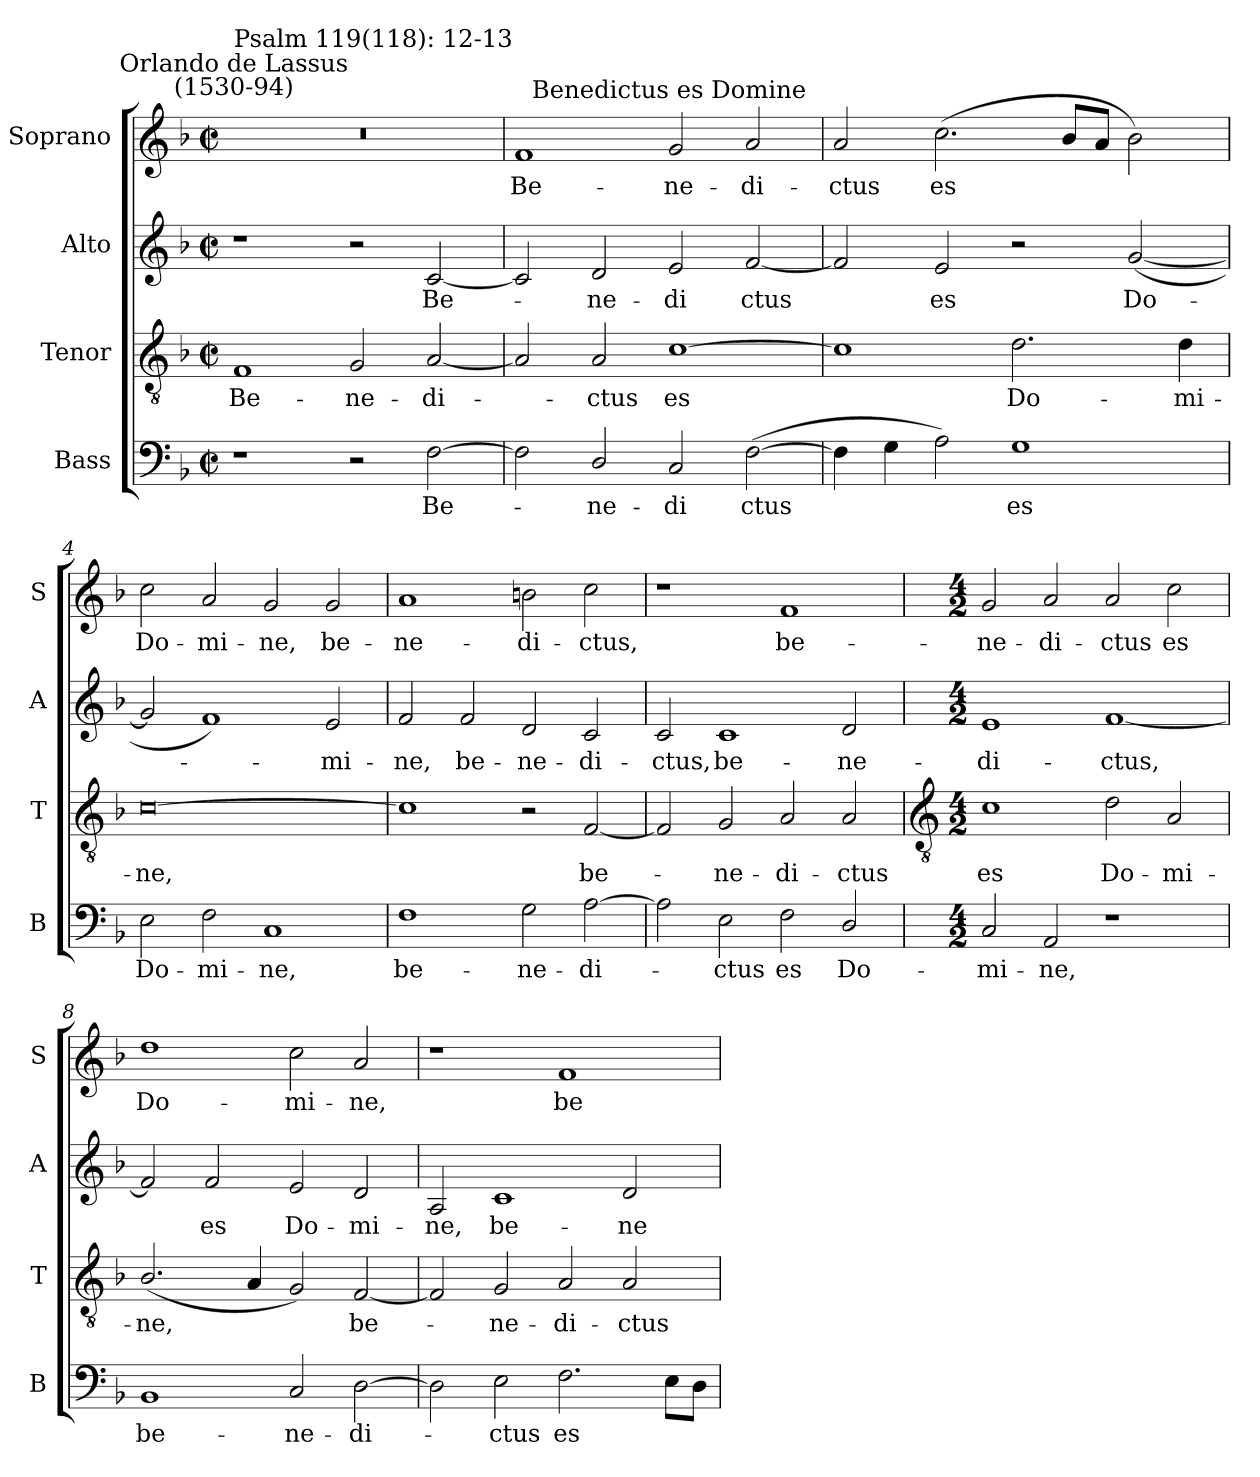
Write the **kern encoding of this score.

**kern	**text	**kern	**text	**kern	**text	**kern	**text
*part4	*part4	*part3	*part3	*part2	*part2	*part1	*part1
*staff4	*staff4	*staff3	*staff3	*staff2	*staff2	*staff1	*staff1
*I"Bass	*	*I"Tenor	*	*I"Alto	*	*I"Soprano	*
*I'B	*	*I'T	*	*I'A	*	*I'S	*
*clefF4	*	*clefGv2	*	*clefG2	*	*clefG2	*
*k[b-]	*	*k[b-]	*	*k[b-]	*	*k[b-]	*
*F:	*	*F:	*	*F:	*	*F:	*
*M4/2	*	*M4/2	*	*M4/2	*	*M4/2	*
*met(c|)	*	*met(c|)	*	*met(c|)	*	*met(c|)	*
=1	=1	=1	=1	=1	=1	=1	=1
!	!	!	!	!	!	!LO:TX:a:cj:t=Orlando de Lassus\n(1530-94)	!
!	!	!	!	!	!	!LO:TX:a:t=Psalm 119(118)&colon; 12-13	!
!	!	!	!LO:LY:b	!	!	!	!
1r	.	1F	Be-	1r	.	0r	.
!	!	!	!LO:LY:b	!	!	!	!
2r	.	2G	-ne-	2r	.	.	.
!	!LO:LY:b	!	!LO:LY:b	!	!LO:LY:b	!	!
[2F	Be-	[2A	-di-	[2c	Be-	.	.
=2	=2	=2	=2	=2	=2	=2	=2
!	!	!	!	!	!	!	!LO:LY:b
2F]	.	2A]	.	2c]	.	1f	Be-
!	!LO:LY:b	!	!LO:LY:b	!	!LO:LY:b	!	!
2D/	ne-	2A	ctus	2d	ne-	.	.
!	!	!	!	!	!	!LO:TX:a:cj:t=Benedictus es Domine	!
!	!LO:LY:b	!	!LO:LY:b	!	!LO:LY:b	!	!LO:LY:b
2C	-di	[1c	es	2e	-di	2g	-ne-
!	!LO:LY:b	!	!	!	!LO:LY:b	!	!LO:LY:b
(>[2F	ctus	.	.	[2f	ctus	2a	-di-
=3	=3	=3	=3	=3	=3	=3	=3
!	!	!	!	!	!	!	!LO:LY:b
4F]	.	1c]	.	2f]	.	2a	-ctus
4G	.	.	.	.	.	.	.
!	!	!	!	!	!LO:LY:b	!	!LO:LY:b
2A)	.	.	.	2e	es	(<2.cc	es
!	!LO:LY:b	!	!LO:LY:b	!	!	!	!
1G	es	2.d	Do-	2r	.	.	.
.	.	.	.	.	.	8b-L	.
.	.	.	.	.	.	8aJ	.
!	!	!	!	!	!LO:LY:b	!	!
.	.	.	.	(<[2g	Do-	2b-)	.
!	!	!	!LO:LY:b	!	!	!	!
.	.	4d	-mi-	.	.	.	.
=4	=4	=4	=4	=4	=4	=4	=4
!	!LO:LY:b	!	!LO:LY:b	!	!	!	!LO:LY:b
2E	Do-	[0c	-ne,	2g]	.	2cc	Do-
!	!LO:LY:b	!	!	!	!	!	!LO:LY:b
2F	-mi-	.	.	1f)	.	2a	-mi-
!	!LO:LY:b	!	!	!	!	!	!LO:LY:b
1C	-ne,	.	.	.	.	2g	-ne,
!	!	!	!	!	!LO:LY:b	!	!LO:LY:b
.	.	.	.	2e	mi-	2g	be-
=5	=5	=5	=5	=5	=5	=5	=5
!	!LO:LY:b	!	!	!	!LO:LY:b	!	!LO:LY:b
1F	be-	1c]	.	2f	-ne,	1a	-ne-
!	!	!	!	!	!LO:LY:b	!	!
.	.	.	.	2f	be-	.	.
!	!LO:LY:b	!	!	!	!LO:LY:b	!	!LO:LY:b
2G	-ne-	2r	.	2d	-ne-	2bn	-di-
!	!LO:LY:b	!	!LO:LY:b	!	!LO:LY:b	!	!LO:LY:b
[2A	-di-	[2F	be-	2c	-di-	2cc	-ctus,
=6	=6	=6	=6	=6	=6	=6	=6
!	!	!	!	!	!LO:LY:b	!	!
2A]	.	2F]	.	2c	-ctus,	1r	.
!	!LO:LY:b	!	!LO:LY:b	!	!LO:LY:b	!	!
2E	ctus	2G	ne-	1c	be-	.	.
!	!LO:LY:b	!	!LO:LY:b	!	!	!	!LO:LY:b
2F	es	2A	-di-	.	.	1f	be-
!	!LO:LY:b	!	!LO:LY:b	!	!LO:LY:b	!	!
2D/	Do-	2A	-ctus	2d	-ne-	.	.
!!LO:LB:g=z
=7	=7	=7	=7	=7	=7	=7	=7
*	*	*clefGv2	*	*	*	*	*
*M4/2	*	*M4/2	*	*M4/2	*	*M4/2	*
!	!LO:LY:b	!	!LO:LY:b	!	!LO:LY:b	!	!LO:LY:b
2C	-mi-	1c	es	1e	-di-	2g	-ne-
!	!LO:LY:b	!	!	!	!	!	!LO:LY:b
2AA	-ne,	.	.	.	.	2a	-di-
!	!	!	!LO:LY:b	!	!LO:LY:b	!	!LO:LY:b
1r	.	2d	Do-	[1f	-ctus,	2a	-ctus
!	!	!	!LO:LY:b	!	!	!	!LO:LY:b
.	.	2A	-mi-	.	.	2cc	es
=8	=8	=8	=8	=8	=8	=8	=8
!	!LO:LY:b	!	!LO:LY:b	!	!	!	!LO:LY:b
1BB-	be-	(<2.B-/	-ne,	2f]	.	1dd	Do-
!	!	!	!	!	!LO:LY:b	!	!
.	.	.	.	2f	es	.	.
.	.	4A	.	.	.	.	.
!	!LO:LY:b	!	!	!	!LO:LY:b	!	!LO:LY:b
2C	-ne-	2G)	.	2e	Do-	2cc	-mi-
!	!LO:LY:b	!	!LO:LY:b	!	!LO:LY:b	!	!LO:LY:b
[2D	-di-	[2F	be-	2d	-mi-	2a	-ne,
=9	=9	=9	=9	=9	=9	=9	=9
!	!	!	!	!	!LO:LY:b	!	!
2D]	.	2F]	.	2A	-ne,	1r	.
!	!LO:LY:b	!	!LO:LY:b	!	!LO:LY:b	!	!
2E	ctus	2G	ne-	1c	be-	.	.
!	!LO:LY:b	!	!LO:LY:b	!	!	!	!LO:LY:b
2.F	es	2A	-di-	.	.	1f	be-
!	!	!	!LO:LY:b	!	!LO:LY:b	!	!
.	.	2A	-ctus	2d	-ne-	.	.
8EL	.	.	.	.	.	.	.
8DJ	.	.	.	.	.	.	.
=	=	=	=	=	=	=	=
*-	*-	*-	*-	*-	*-	*-	*-
